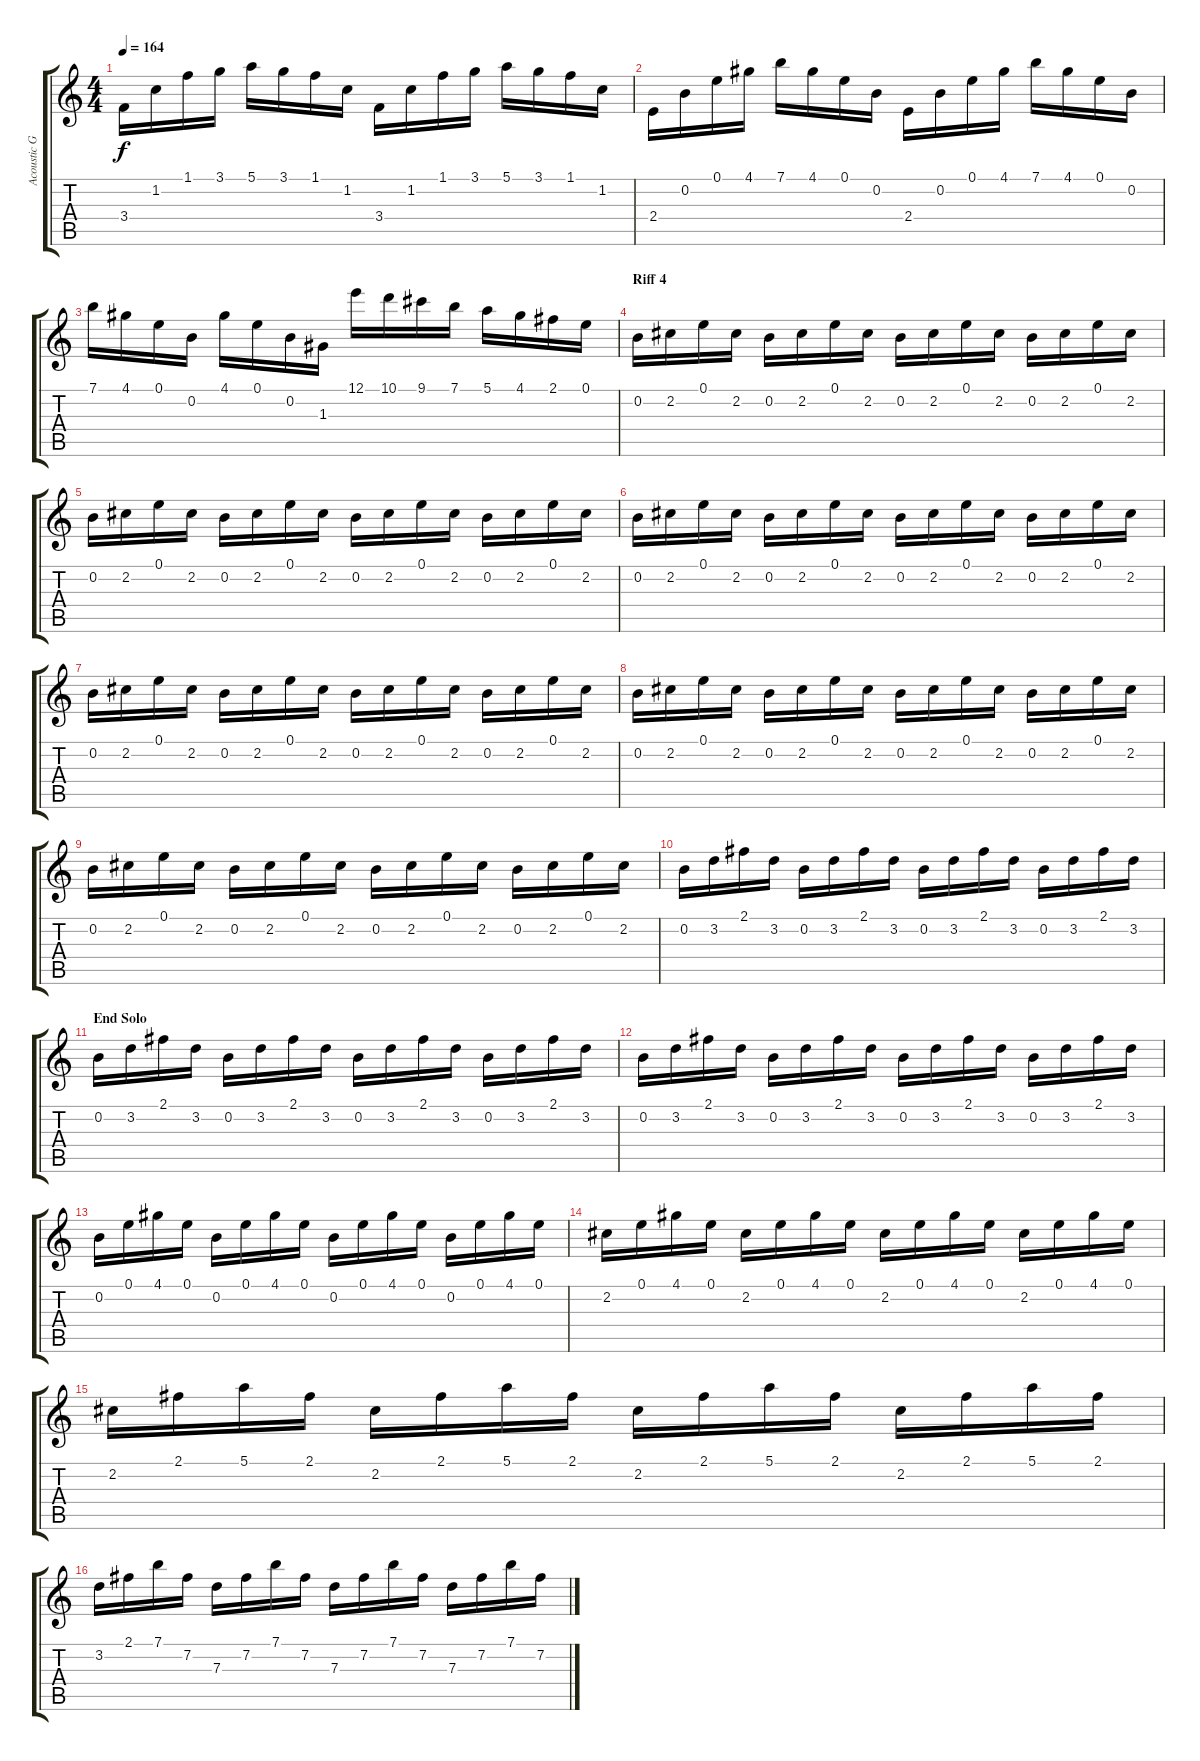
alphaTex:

\track ("Acoustic Guitar 2" "Acoustic G") {instrument acousticguitarnylon}
\staff {score tabs}
\tuning (E4 B3 G3 D3 A2 E2) {hide}
\ts (4 4)
\tempo 164
\clef g2
\ks c
3.4.16{dy f} 1.2.16 1.1.16 3.1.16 5.1.16 3.1.16 1.1.16 1.2.16 3.4.16 1.2.16 1.1.16 3.1.16 5.1.16 3.1.16 1.1.16 1.2.16 |
2.4.16 0.2.16 0.1.16 4.1.16 7.1.16 4.1.16 0.1.16 0.2.16 2.4.16 0.2.16 0.1.16 4.1.16 7.1.16 4.1.16 0.1.16 0.2.16 |
7.1.16 4.1.16 0.1.16 0.2.16 4.1.16 0.1.16 0.2.16 1.3.16 12.1.16 10.1.16 9.1.16 7.1.16 5.1.16 4.1.16 2.1.16 0.1.16 |
\section ("" "Riff 4")
0.2.16 2.2.16 0.1.16 2.2.16 0.2.16 2.2.16 0.1.16 2.2.16 0.2.16 2.2.16 0.1.16 2.2.16 0.2.16 2.2.16 0.1.16 2.2.16 |
0.2.16 2.2.16 0.1.16 2.2.16 0.2.16 2.2.16 0.1.16 2.2.16 0.2.16 2.2.16 0.1.16 2.2.16 0.2.16 2.2.16 0.1.16 2.2.16 |
0.2.16 2.2.16 0.1.16 2.2.16 0.2.16 2.2.16 0.1.16 2.2.16 0.2.16 2.2.16 0.1.16 2.2.16 0.2.16 2.2.16 0.1.16 2.2.16 |
0.2.16 2.2.16 0.1.16 2.2.16 0.2.16 2.2.16 0.1.16 2.2.16 0.2.16 2.2.16 0.1.16 2.2.16 0.2.16 2.2.16 0.1.16 2.2.16 |
0.2.16 2.2.16 0.1.16 2.2.16 0.2.16 2.2.16 0.1.16 2.2.16 0.2.16 2.2.16 0.1.16 2.2.16 0.2.16 2.2.16 0.1.16 2.2.16 |
0.2.16 2.2.16 0.1.16 2.2.16 0.2.16 2.2.16 0.1.16 2.2.16 0.2.16 2.2.16 0.1.16 2.2.16 0.2.16 2.2.16 0.1.16 2.2.16 |
0.2.16 3.2.16 2.1.16 3.2.16 0.2.16 3.2.16 2.1.16 3.2.16 0.2.16 3.2.16 2.1.16 3.2.16 0.2.16 3.2.16 2.1.16 3.2.16 |
\section ("" "End Solo")
0.2.16 3.2.16 2.1.16 3.2.16 0.2.16 3.2.16 2.1.16 3.2.16 0.2.16 3.2.16 2.1.16 3.2.16 0.2.16 3.2.16 2.1.16 3.2.16 |
0.2.16 3.2.16 2.1.16 3.2.16 0.2.16 3.2.16 2.1.16 3.2.16 0.2.16 3.2.16 2.1.16 3.2.16 0.2.16 3.2.16 2.1.16 3.2.16 |
0.2.16 0.1.16 4.1.16 0.1.16 0.2.16 0.1.16 4.1.16 0.1.16 0.2.16 0.1.16 4.1.16 0.1.16 0.2.16 0.1.16 4.1.16 0.1.16 |
2.2.16 0.1.16 4.1.16 0.1.16 2.2.16 0.1.16 4.1.16 0.1.16 2.2.16 0.1.16 4.1.16 0.1.16 2.2.16 0.1.16 4.1.16 0.1.16 |
2.2.16 2.1.16 5.1.16 2.1.16 2.2.16 2.1.16 5.1.16 2.1.16 2.2.16 2.1.16 5.1.16 2.1.16 2.2.16 2.1.16 5.1.16 2.1.16 |
3.2.16 2.1.16 7.1.16 7.2.16 7.3.16 7.2.16 7.1.16 7.2.16 7.3.16 7.2.16 7.1.16 7.2.16 7.3.16 7.2.16 7.1.16 7.2.16
